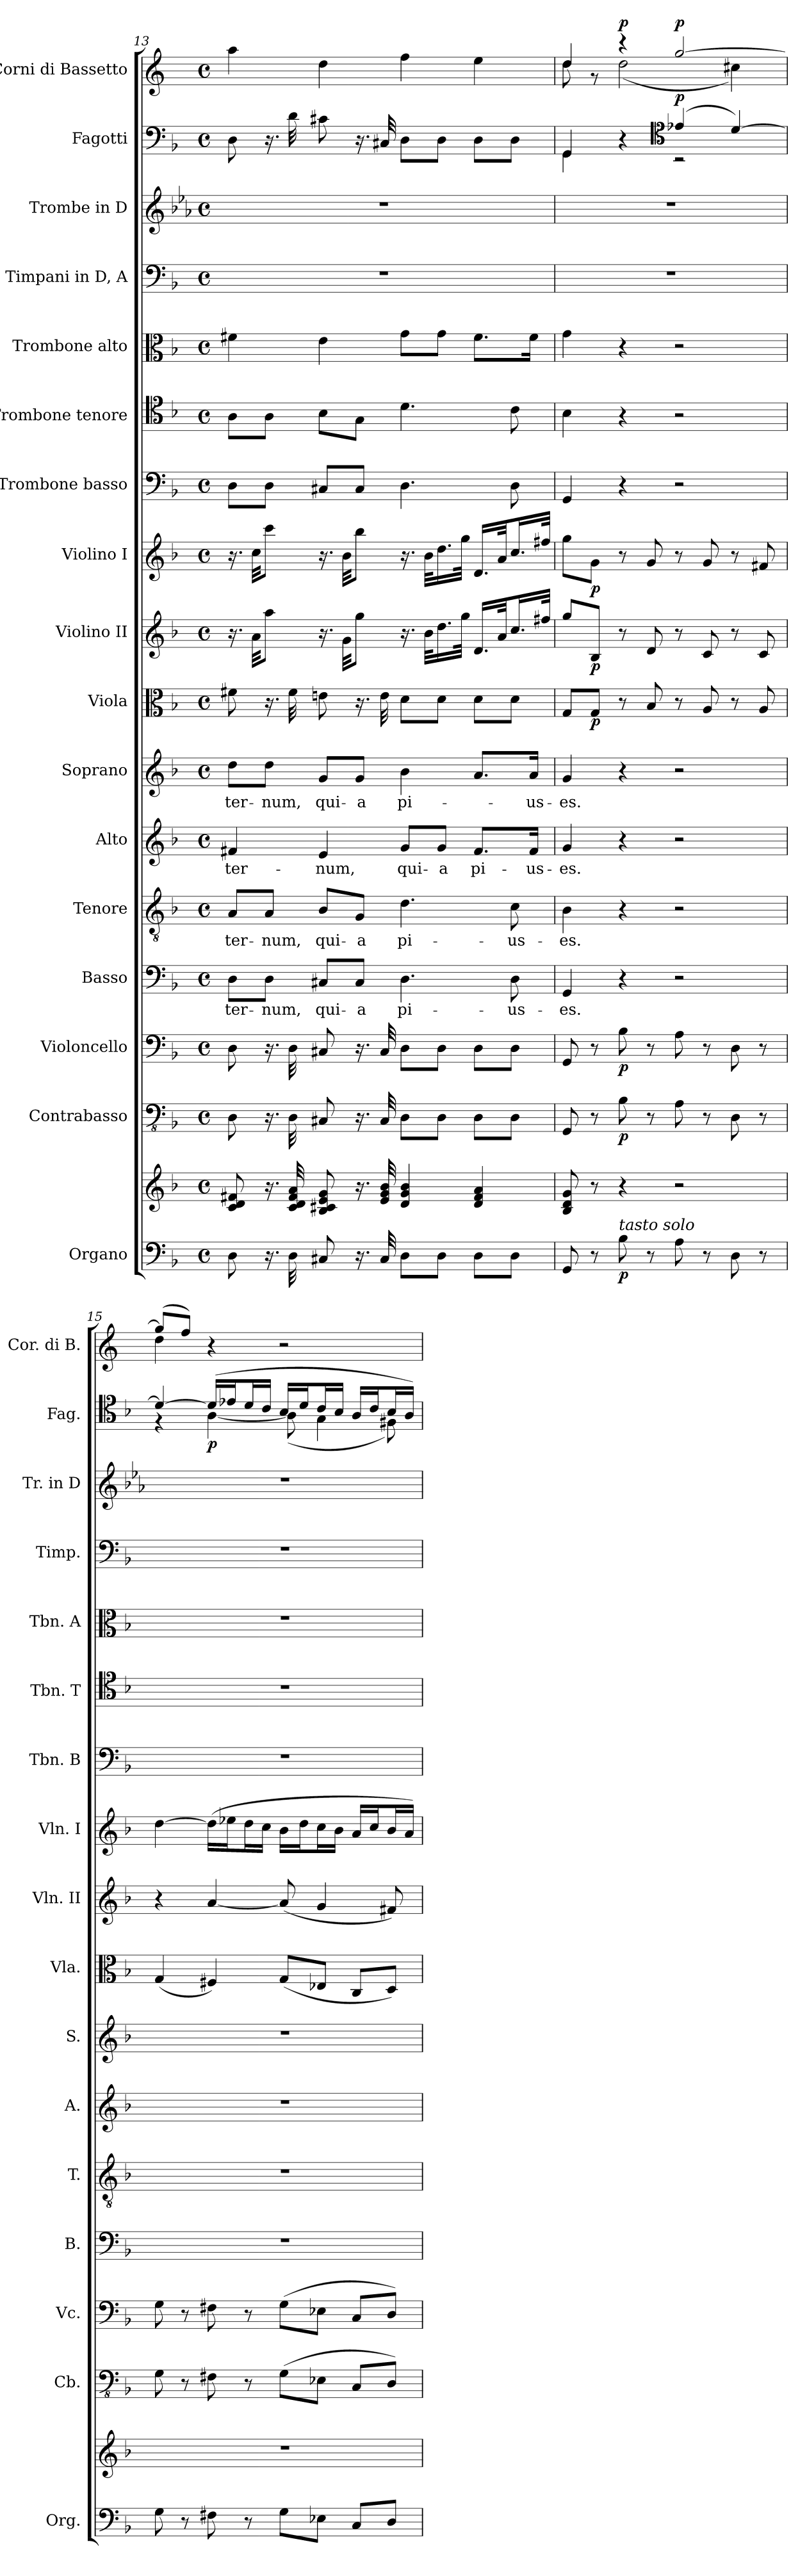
**kern	**kern	**dynam	**kern	**dynam	**kern	**dynam	**kern	**text	**kern	**text	**kern	**text	**kern	**text	**kern	**dynam	**kern	**dynam	**kern	**dynam	**kern	**kern	**kern	**kern	**kern	**kern	**dynam	**kern	**text	**dynam
*part17	*part17	*part17	*part16	*part16	*part15	*part15	*part14	*part14	*part13	*part13	*part12	*part12	*part11	*part11	*part10	*part10	*part9	*part9	*part8	*part8	*part7	*part6	*part5	*part4	*part3	*part2	*part2	*part1	*part1	*part1
*staff18	*staff17	*staff17/18	*staff16	*staff16	*staff15	*staff15	*staff14	*staff14	*staff13	*staff13	*staff12	*staff12	*staff11	*staff11	*staff10	*staff10	*staff9	*staff9	*staff8	*staff8	*staff7	*staff6	*staff5	*staff4	*staff3	*staff2	*staff2	*staff1	*staff1	*staff1
*I"Organo	*	*	*I"Contrabasso	*	*I"Violoncello	*	*I"Basso	*	*I"Tenore	*	*I"Alto	*	*I"Soprano	*	*I"Viola	*	*I"Violino II	*	*I"Violino I	*	*I"Trombone basso	*I"Trombone tenore	*I"Trombone alto	*I"Timpani in D, A	*I"Trombe in D	*I"Fagotti	*	*I"Corni di Bassetto	*	*
*I'Org.	*	*	*I'Cb.	*	*I'Vc.	*	*I'B.	*	*I'T.	*	*I'A.	*	*I'S.	*	*I'Vla.	*	*I'Vln. II	*	*I'Vln. I	*	*I'Tbn. B	*I'Tbn. T	*I'Tbn. A	*I'Timp.	*I'Tr. in D	*I'Fag.	*	*I'Cor. di B.	*	*
*clefF4	*clefG2	*	*clefFv4	*	*clefF4	*	*clefF4	*	*clefGv2	*	*clefG2	*	*clefG2	*	*clefC3	*	*clefG2	*	*clefG2	*	*clefF4	*clefC4	*clefC3	*clefF4	*clefG2	*clefF4	*	*clefG2	*	*
*	*	*	*	*	*	*	*	*	*	*	*	*	*	*	*	*	*	*	*	*	*	*	*	*	*ITrd-1c-2	*	*	*ITrd4c7	*	*
*k[b-]	*k[b-]	*	*k[b-]	*	*k[b-]	*	*k[b-]	*	*k[b-]	*	*k[b-]	*	*k[b-]	*	*k[b-]	*	*k[b-]	*	*k[b-]	*	*k[b-]	*k[b-]	*k[b-]	*k[b-]	*k[b-]	*k[b-]	*	*k[b-]	*	*
*M4/4	*M4/4	*	*M4/4	*	*M4/4	*	*M4/4	*	*M4/4	*	*M4/4	*	*M4/4	*	*M4/4	*	*M4/4	*	*M4/4	*	*M4/4	*M4/4	*M4/4	*M4/4	*M4/4	*M4/4	*	*M4/4	*	*
*met(c)	*met(c)	*	*met(c)	*	*met(c)	*	*met(c)	*	*met(c)	*	*met(c)	*	*met(c)	*	*met(c)	*	*met(c)	*	*met(c)	*	*met(c)	*met(c)	*met(c)	*met(c)	*met(c)	*met(c)	*	*met(c)	*	*
=13	=13	=13	=13	=13	=13	=13	=13	=13	=13	=13	=13	=13	=13	=13	=13	=13	=13	=13	=13	=13	=13	=13	=13	=13	=13	=13	=13	=13	=13	=13
!	!	!	!	!	!	!	!	!LO:LY:b	!	!LO:LY:b	!	!LO:LY:b	!	!LO:LY:b	!	!	!	!	!	!	!	!	!	!	!	!	!	!	!	!
8D\	8c/ 8d/ 8f#X/	.	8DD\	.	8D\	.	8D\L	-ter-	8A/L	-ter-	4f#X/	-ter-	8dd\L	-ter-	8f#X\	.	16.r	.	16.r	.	8D\L	8A\L	4f#X\	1r	1r	8D\	.	4dd\	.	.
.	.	.	.	.	.	.	.	.	.	.	.	.	.	.	.	.	32a\KKL	.	32cc\KKL	.	.	.	.	.	.	.	.	.	.	.
!	!	!	!	!	!	!	!	!LO:LY:b	!	!LO:LY:b	!	!	!	!LO:LY:b	!	!	!	!	!	!	!	!	!	!	!	!	!	!	!	!
16.r	16.r	.	16.r	.	16.r	.	8D\J	-num,	8A/J	-num,	.	.	8dd\J	-num,	16.r	.	8aa\J	.	8ccc\J	.	8D\J	8A\J	.	.	.	16.r	.	.	.	.
32D\	32c/ 32d/ 32f#/ 32a/	.	32DD\	.	32D\	.	.	.	.	.	.	.	.	.	32f#\	.	.	.	.	.	.	.	.	.	.	32d\	.	.	.	.
!	!	!	!	!	!	!	!	!LO:LY:b	!	!LO:LY:b	!	!LO:LY:b	!	!LO:LY:b	!	!	!	!	!	!	!	!	!	!	!	!	!	!	!	!
8C#X/	8B-/ 8c#X/ 8e/ 8g/	.	8CC#X/	.	8C#X/	.	8C#X/L	qui-	8B-/L	qui-	4e/	-num,	8g/L	qui-	8en\	.	16.r	.	16.r	.	8C#X/L	8B-\L	4e\	.	.	8c#X\	.	4g\	.	.
.	.	.	.	.	.	.	.	.	.	.	.	.	.	.	.	.	32g\KKL	.	32b-\KKL	.	.	.	.	.	.	.	.	.	.	.
!	!	!	!	!	!	!	!	!LO:LY:b	!	!LO:LY:b	!	!	!	!LO:LY:b	!	!	!	!	!	!	!	!	!	!	!	!	!	!	!	!
16.r	16.r	.	16.r	.	16.r	.	8C#/J	-a	8G/J	-a	.	.	8g/J	-a	16.r	.	8gg\J	.	8bb-\J	.	8C#/J	8G\J	.	.	.	16.r	.	.	.	.
32C#/	32e/ 32g/ 32b-/	.	32CC#/	.	32C#/	.	.	.	.	.	.	.	.	.	32e\	.	.	.	.	.	.	.	.	.	.	32C#X/	.	.	.	.
!	!	!	!	!	!	!	!	!LO:LY:b	!	!LO:LY:b	!	!LO:LY:b	!	!LO:LY:b	!	!	!	!LO:DY:a	!	!LO:DY:a	!	!	!	!	!	!	!	!	!	!
8D\L	4d/ 4g/ 4b-/	.	8DD\L	.	8D\L	.	4.D\	pi-	4.d\	pi-	8g/L	qui-	4b-\	pi-	8d\L	.	16.r	other-dynamics	16.r	other-dynamics	4.D\	4.d\	8g\L	.	.	8D\L	.	4b-\	.	.
.	.	.	.	.	.	.	.	.	.	.	.	.	.	.	.	.	32b-\KLL	.	32b-\KLL	.	.	.	.	.	.	.	.	.	.	.
!	!	!	!	!	!	!	!	!	!	!	!	!LO:LY:b	!	!	!	!	!	!	!	!	!	!	!	!	!	!	!	!	!	!
8D\J	.	.	8DD\J	.	8D\J	.	.	.	.	.	8g/J	-a	.	.	8d\J	.	16.dd\	.	16.dd\	.	.	.	8g\J	.	.	8D\J	.	.	.	.
.	.	.	.	.	.	.	.	.	.	.	.	.	.	.	.	.	32gg\JJk	.	32gg\JJk	.	.	.	.	.	.	.	.	.	.	.
!	!	!	!	!	!	!	!	!	!	!	!	!LO:LY:b	!	!	!	!	!	!	!	!	!	!	!	!	!	!	!	!	!	!
8D\L	4d/ 4f#/ 4a/	.	8DD\L	.	8D\L	.	.	.	.	.	8.f#/L	pi-	8.a/L	.	8d\L	.	16.d/LL	.	16.d/LL	.	.	.	8.f#\L	.	.	8D\L	.	4a\	.	.
.	.	.	.	.	.	.	.	.	.	.	.	.	.	.	.	.	32a/Jk	.	32a/Jk	.	.	.	.	.	.	.	.	.	.	.
!	!	!	!	!	!	!	!	!LO:LY:b	!	!LO:LY:b	!	!	!	!	!	!	!	!	!	!	!	!	!	!	!	!	!	!	!	!
8D\J	.	.	8DD\J	.	8D\J	.	8D\	-us-	8c\	-us-	.	.	.	.	8d\J	.	16.cc/L	.	16.cc/L	.	8D\	8c\	.	.	.	8D\J	.	.	.	.
!	!	!	!	!	!	!	!	!	!	!	!	!LO:LY:b	!	!LO:LY:b	!	!	!	!	!	!	!	!	!	!	!	!	!	!	!	!
.	.	.	.	.	.	.	.	.	.	.	16f#/Jk	-us-	16a/Jk	-us-	.	.	.	.	.	.	.	.	16f#\Jk	.	.	.	.	.	.	.
.	.	.	.	.	.	.	.	.	.	.	.	.	.	.	.	.	32ff#X/JJk	.	32ff#X/JJk	.	.	.	.	.	.	.	.	.	.	.
!!LO:LB:g=z
=14	=14	=14	=14	=14	=14	=14	=14	=14	=14	=14	=14	=14	=14	=14	=14	=14	=14	=14	=14	=14	=14	=14	=14	=14	=14	=14	=14	=14	=14	=14
!	!	!	!	!	!	!	!	!LO:LY:b	!	!LO:LY:b	!	!LO:LY:b	!	!LO:LY:b	!	!	!	!	!	!	!	!	!	!	!	!	!	!	!	!
*	*	*	*	*	*	*	*	*	*	*	*	*	*	*	*	*	*	*	*	*	*	*	*	*	*	*^	*	*^	*	*
8GG/	8B-/ 8d/ 8g/	.	8GGG/	.	8GG/	.	4GG/	-es.	4B-\	-es.	4g/	-es.	4g/	-es.	8G/L	.	8gg/L	.	8gg\L	.	4GG/	4B-\	4g\	1r	1r	4GG/	4GG\	.	4g/	8g\	.	.
!	!	!	!	!	!	!	!	!	!	!	!	!	!	!	!	!LO:DY:b	!	!LO:DY:b	!	!LO:DY:b	!	!	!	!	!	!	!	!	!	!	!	!
8r	8r	.	8r	.	8r	.	.	.	.	.	.	.	.	.	8G/J	p	8B-/J	p	8g\J	p	.	.	.	.	.	.	.	.	.	8r	.	.
!LO:TX:a:i:t=tasto solo	!	!	!	!	!	!	!	!	!	!	!	!	!	!	!	!	!	!	!	!	!	!	!	!	!	!	!	!	!	!	!	!
!	!	!LO:DY:b=2	!	!LO:DY:b	!	!LO:DY:b	!	!	!	!	!	!	!	!	!	!	!	!	!	!	!	!	!	!	!	!	!	!	!	!	!	!LO:DY:b
8B-\	4r	p	8BB-\	p	8B-\	p	4r	.	4r	.	4r	.	4r	.	8r	.	8r	.	8r	.	4r	4r	4r	.	.	4r	4ryy	.	4r	(<2g\	.	p
8r	.	.	8r	.	8r	.	.	.	.	.	.	.	.	.	8B-/	.	8d/	.	8g/	.	.	.	.	.	.	.	.	.	.	.	.	.
*	*	*	*	*	*	*	*	*	*	*	*	*	*	*	*	*	*	*	*	*	*	*	*	*	*	*clefC4	*	*	*	*	*	*
!	!	!	!	!	!	!	!	!	!	!	!	!	!	!	!	!	!	!	!	!	!	!	!	!	!	!	!	!LO:DY:a	!	!	!	!LO:DY:a
8A\	2r	.	8AA\	.	8A\	.	2r	.	2r	.	2r	.	2r	.	8r	.	8r	.	8r	.	2r	2r	2r	.	.	(>4e-X/	2r	p	[2cc/	.	.	p
8r	.	.	8r	.	8r	.	.	.	.	.	.	.	.	.	8A/	.	8c/	.	8g/	.	.	.	.	.	.	.	.	.	.	.	.	.
8D\	.	.	8DD\	.	8D\	.	.	.	.	.	.	.	.	.	8r	.	8r	.	8r	.	.	.	.	.	.	[4d/)	.	.	.	4f#X\)	.	.
8r	.	.	8r	.	8r	.	.	.	.	.	.	.	.	.	8A/	.	8c/	.	8f#X/	.	.	.	.	.	.	.	.	.	.	.	.	.
=15	=15	=15	=15	=15	=15	=15	=15	=15	=15	=15	=15	=15	=15	=15	=15	=15	=15	=15	=15	=15	=15	=15	=15	=15	=15	=15	=15	=15	=15	=15	=15	=15
8G\	1r	.	8GG\	.	8G\	.	1r	.	1r	.	1r	.	1r	.	(<4G/	.	4r	.	[4dd\	.	1r	1r	1r	1r	1r	4d/_	4r	.	(>8cc/L]	4g\	.	.
8r	.	.	8r	.	8r	.	.	.	.	.	.	.	.	.	.	.	.	.	.	.	.	.	.	.	.	.	.	.	8b-/J)	.	.	.
!	!	!	!	!	!	!	!	!	!	!	!	!	!	!	!	!	!	!	!	!	!	!	!	!	!	!	!	!LO:DY:b	!	!	!	!
8F#X\	.	.	8FF#X\	.	8F#X\	.	.	.	.	.	.	.	.	.	4F#X/)	.	[4a/	.	(>16dd\LL]	.	.	.	.	.	.	(>16d/LL]	[4A\	p	4r	2.ryy	.	.
.	.	.	.	.	.	.	.	.	.	.	.	.	.	.	.	.	.	.	16ee-X\J	.	.	.	.	.	.	16e-X/J	.	.	.	.	.	.
8r	.	.	8r	.	8r	.	.	.	.	.	.	.	.	.	.	.	.	.	16dd\L	.	.	.	.	.	.	16d/L	.	.	.	.	.	.
.	.	.	.	.	.	.	.	.	.	.	.	.	.	.	.	.	.	.	16cc\JJ	.	.	.	.	.	.	16c/JJ	.	.	.	.	.	.
8G\L	.	.	(>8GG\L	.	(>8G\L	.	.	.	.	.	.	.	.	.	(<8G/L	.	(<8a/]	.	16b-\LL	.	.	.	.	.	.	16B-/LL	(<8A\]	.	2r	.	.	.
.	.	.	.	.	.	.	.	.	.	.	.	.	.	.	.	.	.	.	16dd\J	.	.	.	.	.	.	16d/J	.	.	.	.	.	.
8E-X\J	.	.	8EE-X\J	.	8E-X\J	.	.	.	.	.	.	.	.	.	8E-X/J	.	4g/	.	16cc\L	.	.	.	.	.	.	16c/L	4G\	.	.	.	.	.
.	.	.	.	.	.	.	.	.	.	.	.	.	.	.	.	.	.	.	16b-\JJ	.	.	.	.	.	.	16B-/JJ	.	.	.	.	.	.
8C/L	.	.	8CC/L	.	8C/L	.	.	.	.	.	.	.	.	.	8C/L	.	.	.	16a/LL	.	.	.	.	.	.	16A/LL	.	.	.	.	.	.
.	.	.	.	.	.	.	.	.	.	.	.	.	.	.	.	.	.	.	16cc/J	.	.	.	.	.	.	16c/J	.	.	.	.	.	.
8D/J	.	.	8DD/J)	.	8D/J)	.	.	.	.	.	.	.	.	.	8D/J)	.	8f#X/)	.	16b-/L	.	.	.	.	.	.	16B-/L	8F#X\)	.	.	.	.	.
.	.	.	.	.	.	.	.	.	.	.	.	.	.	.	.	.	.	.	16a/JJ)	.	.	.	.	.	.	16A/JJ)	.	.	.	.	.	.
*	*	*	*	*	*	*	*	*	*	*	*	*	*	*	*	*	*	*	*	*	*	*	*	*	*	*v	*v	*	*	*	*	*
*	*	*	*	*	*	*	*	*	*	*	*	*	*	*	*	*	*	*	*	*	*	*	*	*	*	*	*	*v	*v	*	*
=	=	=	=	=	=	=	=	=	=	=	=	=	=	=	=	=	=	=	=	=	=	=	=	=	=	=	=	=	=	=
*-	*-	*-	*-	*-	*-	*-	*-	*-	*-	*-	*-	*-	*-	*-	*-	*-	*-	*-	*-	*-	*-	*-	*-	*-	*-	*-	*-	*-	*-	*-
